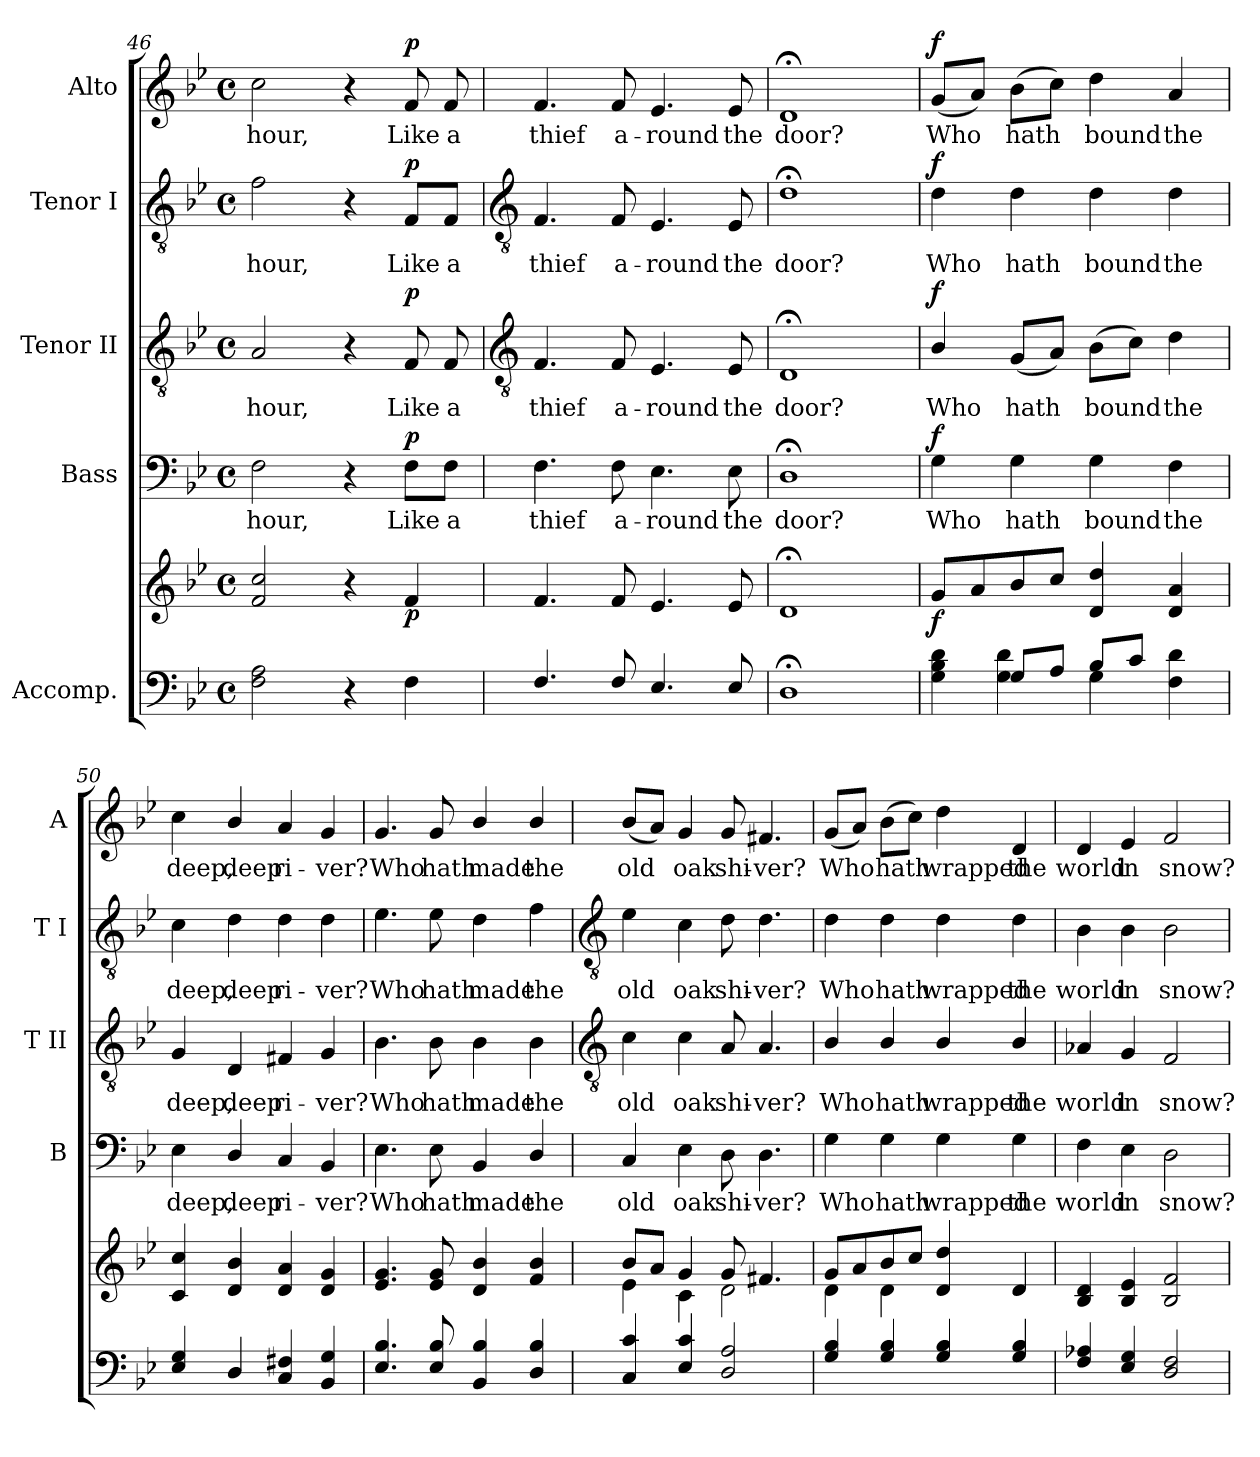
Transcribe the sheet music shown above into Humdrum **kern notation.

**kern	**kern	**dynam	**kern	**text	**dynam	**kern	**text	**dynam	**kern	**text	**dynam	**kern	**text	**dynam
*part5	*part5	*part5	*part4	*part4	*part4	*part3	*part3	*part3	*part2	*part2	*part2	*part1	*part1	*part1
*staff6	*staff5	*staff5/6	*staff4	*staff4	*staff4	*staff3	*staff3	*staff3	*staff2	*staff2	*staff2	*staff1	*staff1	*staff1
*I"Accomp.	*	*	*I"Bass	*	*	*I"Tenor II	*	*	*I"Tenor I	*	*	*I"Alto	*	*
*	*	*	*I'B	*	*	*I'T II	*	*	*I'T I	*	*	*I'A	*	*
*clefF4	*clefG2	*	*clefF4	*	*	*clefGv2	*	*	*clefGv2	*	*	*clefG2	*	*
*k[b-e-]	*k[b-e-]	*	*k[b-e-]	*	*	*k[b-e-]	*	*	*k[b-e-]	*	*	*k[b-e-]	*	*
*B-:	*B-:	*	*B-:	*	*	*B-:	*	*	*B-:	*	*	*B-:	*	*
*M4/4	*M4/4	*	*M4/4	*	*	*M4/4	*	*	*M4/4	*	*	*M4/4	*	*
*met(c)	*met(c)	*	*met(c)	*	*	*met(c)	*	*	*met(c)	*	*	*met(c)	*	*
=46	=46	=46	=46	=46	=46	=46	=46	=46	=46	=46	=46	=46	=46	=46
!	!	!	!	!LO:LY:b	!	!	!LO:LY:b	!	!	!LO:LY:b	!	!	!LO:LY:b	!
2F 2A	2f 2cc	.	2F	hour,	.	2A/	hour,	.	2f	hour,	.	2cc	hour,	.
4r	4r	.	4r	.	.	4r	.	.	4r	.	.	4r	.	.
!	!	!LO:DY:b	!	!LO:LY:b	!LO:DY:b	!	!LO:LY:b	!LO:DY:b	!	!LO:LY:b	!LO:DY:b	!	!LO:LY:b	!LO:DY:b
4F	4f	p	8F\L	Like	p	8F	Like	p	8F/L	Like	p	8f	Like	p
!	!	!	!	!LO:LY:b	!	!	!LO:LY:b	!	!	!LO:LY:b	!	!	!LO:LY:b	!
.	.	.	8F\J	a	.	8F	a	.	8F/J	a	.	8f	a	.
!!LO:LB:g=z
=47	=47	=47	=47	=47	=47	=47	=47	=47	=47	=47	=47	=47	=47	=47
*	*	*	*	*	*	*clefGv2	*	*	*clefGv2	*	*	*	*	*
*^	*^	*	*	*	*	*	*	*	*	*	*	*	*	*
!	!	!	!	!	!	!LO:LY:b	!	!	!LO:LY:b	!	!	!LO:LY:b	!	!	!LO:LY:b	!
4.F	1ryy	4.f/	1ryy	.	4.F	thief	.	4.F	thief	.	4.F	thief	.	4.f	thief	.
!	!	!	!	!	!	!LO:LY:b	!	!	!LO:LY:b	!	!	!LO:LY:b	!	!	!LO:LY:b	!
8F	.	8f/	.	.	8F	a-	.	8F	a-	.	8F	a-	.	8f	a-	.
!	!	!	!	!	!	!LO:LY:b	!	!	!LO:LY:b	!	!	!LO:LY:b	!	!	!LO:LY:b	!
4.E-	.	4.e-/	.	.	4.E-	-round	.	4.E-	-round	.	4.E-	-round	.	4.e-	-round	.
!	!	!	!	!	!	!LO:LY:b	!	!	!LO:LY:b	!	!	!LO:LY:b	!	!	!LO:LY:b	!
8E-	.	8e-/	.	.	8E-	the	.	8E-	the	.	8E-	the	.	8e-	the	.
=48	=48	=48	=48	=48	=48	=48	=48	=48	=48	=48	=48	=48	=48	=48	=48	=48
!	!	!	!	!	!	!LO:LY:b	!	!	!LO:LY:b	!	!	!LO:LY:b	!	!	!LO:LY:b	!
1D;<	1ryy	1d;</	1ryy	.	1D;<	door?	.	1D;<	door?	.	1d;<	door?	.	1d;<	door?	.
=49	=49	=49	=49	=49	=49	=49	=49	=49	=49	=49	=49	=49	=49	=49	=49	=49
*	*^	*	*	*	*	*	*	*	*	*	*	*	*	*	*	*
!	!	!	!	!	!LO:DY:b	!	!LO:LY:b	!LO:DY:b	!	!LO:LY:b	!LO:DY:b	!	!LO:LY:b	!LO:DY:b	!	!LO:LY:b	!LO:DY:b
4ryy	4G 4B- 4d	1ryy	8g/L	4ryy	f	4G	Who	f	4B-/	Who	f	4d	Who	f	(<8gL	Who	f
.	.	.	8a/	.	.	.	.	.	.	.	.	.	.	.	8aJ)	.	.
!	!	!	!	!	!	!	!LO:LY:b	!	!	!LO:LY:b	!	!	!LO:LY:b	!	!	!LO:LY:b	!
8G/L	4G 4d	.	8b-/	2ryy	.	4G	hath	.	(<8GL	hath	.	4d	hath	.	(>8b-L	hath	.
8A/J	.	.	8cc/J	.	.	.	.	.	8AJ)	.	.	.	.	.	8ccJ)	.	.
!	!	!	!	!	!	!	!LO:LY:b	!	!	!LO:LY:b	!	!	!LO:LY:b	!	!	!LO:LY:b	!
8B-/L	4G	.	4d/ 4dd/	.	.	4G	bound	.	(>8B-L	bound	.	4d	bound	.	4dd	bound	.
8c/J	.	.	.	.	.	.	.	.	8cJ)	.	.	.	.	.	.	.	.
!	!	!	!	!	!	!	!LO:LY:b	!	!	!LO:LY:b	!	!	!LO:LY:b	!	!	!LO:LY:b	!
4ryy	4F 4d	.	4d/ 4a/	4ryy	.	4F	the	.	4d	the	.	4d	the	.	4a	the	.
*	*v	*v	*	*	*	*	*	*	*	*	*	*	*	*	*	*	*
=50	=50	=50	=50	=50	=50	=50	=50	=50	=50	=50	=50	=50	=50	=50	=50	=50
!	!	!	!	!	!	!LO:LY:b	!	!	!LO:LY:b	!	!	!LO:LY:b	!	!	!LO:LY:b	!
4E- 4G	1ryy	4c/ 4cc/	1ryy	.	4E-	deep,	.	4G	deep,	.	4c	deep,	.	4cc	deep,	.
!	!	!	!	!	!	!LO:LY:b	!	!	!LO:LY:b	!	!	!LO:LY:b	!	!	!LO:LY:b	!
4D	.	4d/ 4b-/	.	.	4D/	deep	.	4D	deep	.	4d	deep	.	4b-/	deep	.
!	!	!	!	!	!	!LO:LY:b	!	!	!LO:LY:b	!	!	!LO:LY:b	!	!	!LO:LY:b	!
4C 4F#X	.	4d/ 4a/	.	.	4C	ri-	.	4F#X	ri-	.	4d	ri-	.	4a/	ri-	.
!	!	!	!	!	!	!LO:LY:b	!	!	!LO:LY:b	!	!	!LO:LY:b	!	!	!LO:LY:b	!
4BB- 4G	.	4d/ 4g/	.	.	4BB-	-ver?	.	4G	-ver?	.	4d	-ver?	.	4g	-ver?	.
=51	=51	=51	=51	=51	=51	=51	=51	=51	=51	=51	=51	=51	=51	=51	=51	=51
!	!	!	!	!	!	!LO:LY:b	!	!	!LO:LY:b	!	!	!LO:LY:b	!	!	!LO:LY:b	!
4.E- 4.B-	1ryy	4.e-/ 4.g/	1ryy	.	4.E-	Who	.	4.B-	Who	.	4.e-	Who	.	4.g	Who	.
!	!	!	!	!	!	!LO:LY:b	!	!	!LO:LY:b	!	!	!LO:LY:b	!	!	!LO:LY:b	!
8E- 8B-	.	8e-/ 8g/	.	.	8E-	hath	.	8B-	hath	.	8e-	hath	.	8g	hath	.
!	!	!	!	!	!	!LO:LY:b	!	!	!LO:LY:b	!	!	!LO:LY:b	!	!	!LO:LY:b	!
4BB- 4B-	.	4d/ 4b-/	.	.	4BB-	made	.	4B-	made	.	4d	made	.	4b-/	made	.
!	!	!	!	!	!	!LO:LY:b	!	!	!LO:LY:b	!	!	!LO:LY:b	!	!	!LO:LY:b	!
4D 4B-	.	4f/ 4b-/	.	.	4D/	the	.	4B-	the	.	4f	the	.	4b-/	the	.
!!LO:LB:g=z
=52	=52	=52	=52	=52	=52	=52	=52	=52	=52	=52	=52	=52	=52	=52	=52	=52
*	*	*	*	*	*	*	*	*clefGv2	*	*	*clefGv2	*	*	*	*	*
!	!	!	!	!	!	!LO:LY:b	!	!	!LO:LY:b	!	!	!LO:LY:b	!	!	!LO:LY:b	!
4C 4c	1ryy	8b-/L	4e-\	.	4C	old	.	4c	old	.	4e-	old	.	(<8b-L	old	.
.	.	8a/J	.	.	.	.	.	.	.	.	.	.	.	8aJ)	.	.
!	!	!	!	!	!	!LO:LY:b	!	!	!LO:LY:b	!	!	!LO:LY:b	!	!	!LO:LY:b	!
4E- 4c	.	4g/	4c\	.	4E-	oak	.	4c	oak	.	4c	oak	.	4g	oak	.
!	!	!	!	!	!	!LO:LY:b	!	!	!LO:LY:b	!	!	!LO:LY:b	!	!	!LO:LY:b	!
2D 2A	.	8g/	2d\	.	8D	shi-	.	8A	shi-	.	8d	shi-	.	8g	shi-	.
!	!	!	!	!	!	!LO:LY:b	!	!	!LO:LY:b	!	!	!LO:LY:b	!	!	!LO:LY:b	!
.	.	4.f#X/	.	.	4.D	-ver?	.	4.A	-ver?	.	4.d	-ver?	.	4.f#X	-ver?	.
=53	=53	=53	=53	=53	=53	=53	=53	=53	=53	=53	=53	=53	=53	=53	=53	=53
!	!	!	!	!	!	!LO:LY:b	!	!	!LO:LY:b	!	!	!LO:LY:b	!	!	!LO:LY:b	!
4G 4B-	1ryy	8g/L	4d\	.	4G	Who	.	4B-/	Who	.	4d	Who	.	(<8gL	Who	.
.	.	8a/	.	.	.	.	.	.	.	.	.	.	.	8aJ)	.	.
!	!	!	!	!	!	!LO:LY:b	!	!	!LO:LY:b	!	!	!LO:LY:b	!	!	!LO:LY:b	!
4G 4B-	.	8b-/	4d\	.	4G	hath	.	4B-/	hath	.	4d	hath	.	(>8b-L	hath	.
.	.	8cc/J	.	.	.	.	.	.	.	.	.	.	.	8ccJ)	.	.
!	!	!	!	!	!	!LO:LY:b	!	!	!LO:LY:b	!	!	!LO:LY:b	!	!	!LO:LY:b	!
4G 4B-	.	4d/ 4dd/	2ryy	.	4G	wrapped	.	4B-/	wrapped	.	4d	wrapped	.	4dd	wrapped	.
!	!	!	!	!	!	!LO:LY:b	!	!	!LO:LY:b	!	!	!LO:LY:b	!	!	!LO:LY:b	!
4G 4B-	.	4d/	.	.	4G	the	.	4B-/	the	.	4d	the	.	4d	the	.
=54	=54	=54	=54	=54	=54	=54	=54	=54	=54	=54	=54	=54	=54	=54	=54	=54
!	!	!	!	!	!	!LO:LY:b	!	!	!LO:LY:b	!	!	!LO:LY:b	!	!	!LO:LY:b	!
4F 4A-X	1ryy	4B-/ 4d/	1ryy	.	4F	world	.	4A-X/	world	.	4B-	world	.	4d	world	.
!	!	!	!	!	!	!LO:LY:b	!	!	!LO:LY:b	!	!	!LO:LY:b	!	!	!LO:LY:b	!
4E- 4G	.	4B-/ 4e-/	.	.	4E-	in	.	4G	in	.	4B-	in	.	4e-	in	.
!	!	!	!	!	!	!LO:LY:b	!	!	!LO:LY:b	!	!	!LO:LY:b	!	!	!LO:LY:b	!
2D 2F	.	2B-/ 2f/	.	.	2D	snow?	.	2F	snow?	.	2B-	snow?	.	2f	snow?	.
*v	*v	*	*	*	*	*	*	*	*	*	*	*	*	*	*	*
*	*v	*v	*	*	*	*	*	*	*	*	*	*	*	*	*
=	=	=	=	=	=	=	=	=	=	=	=	=	=	=
*-	*-	*-	*-	*-	*-	*-	*-	*-	*-	*-	*-	*-	*-	*-
